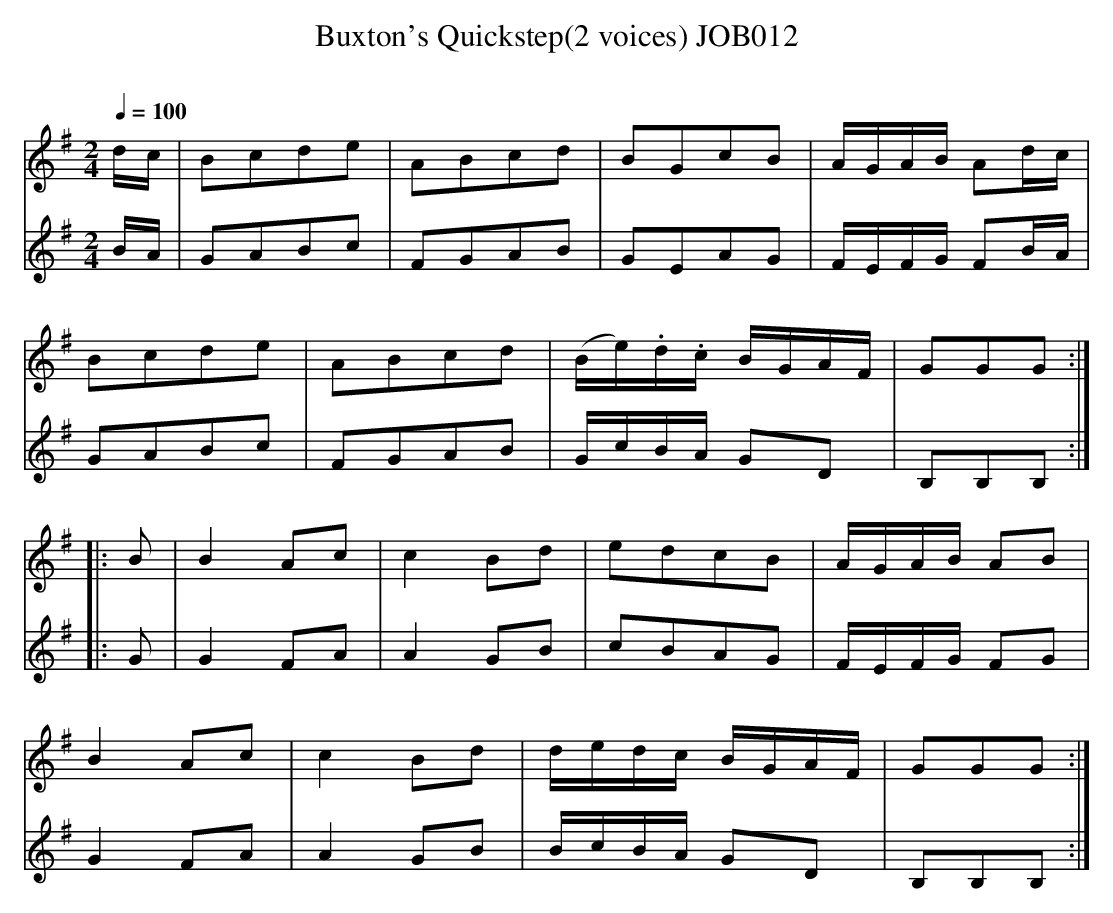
X:1
T:Buxton's Quickstep(2 voices) JOB012
M:2/4
L:1/8
O:
Q:1/4=100
K:G
V:1
d/c/|Bcde|ABcd|BGcB|A/G/A/B/ Ad/c/|
Bcde|ABcd|(B/e/).d/.c/ B/G/A/F/|GGG:|
|:B|B2 Ac|c2 Bd|edcB|A/G/A/B/ AB|
B2 Ac|c2Bd|d/e/d/c/ B/G/A/F/|GGG:|
V:2
B/A/|GABc|FGAB|GEAG|F/E/F/G/ FB/A/|
GABc|FGAB|G/c/B/A/ GD|B,B,B,:|
|:G|G2 FA|A2 GB|cBAG|F/E/F/G/ FG|
G2 FA|A2GB|B/c/B/A/ GD|B,B,B,:|
